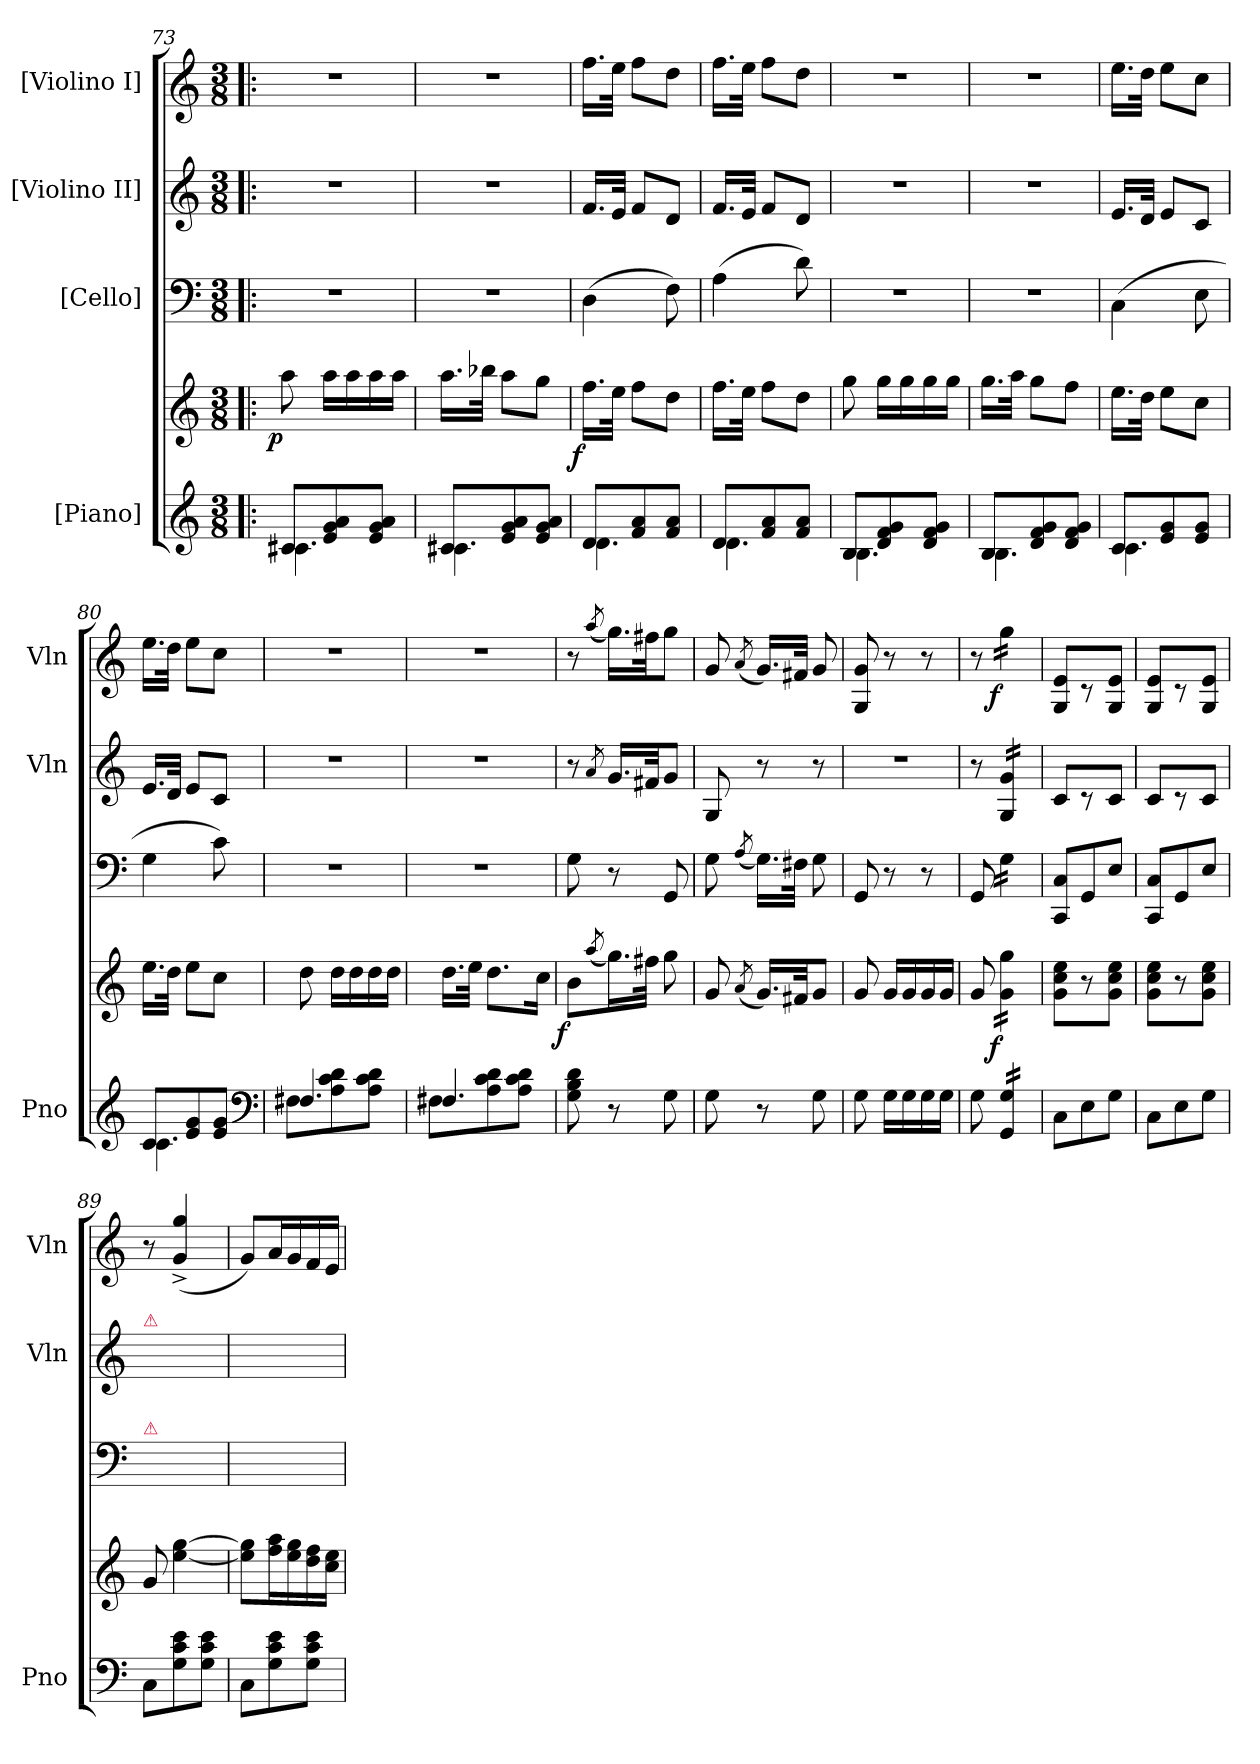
**kern	**kern	**dynam	**kern	**kern	**kern	**dynam
*part4	*part4	*part4	*part3	*part2	*part1	*part1
*staff5	*staff4	*staff4/5	*staff3	*staff2	*staff1	*staff1
*I"[Piano]	*	*	*I"[Cello]	*I"[Violino II]	*I"[Violino I]	*
*I'Pno	*	*	*	*I'Vln	*I'Vln	*
*clefG2	*clefG2	*	*clefF4	*clefG2	*clefG2	*
*k[]	*k[]	*	*k[]	*k[]	*k[]	*
*M3/8	*M3/8	*	*M3/8	*M3/8	*M3/8	*
=73!|:	=73!|:	=73!|:	=73!|:	=73!|:	=73!|:	=73!|:
*^	*	*	*	*	*	*
!	!	!	!LO:DY:b:rj	!	!	!	!
8c#X/L	4.c#X\	8aa\	p	4.r	4.r	4.r	.
8e/ 8g/ 8a/	.	16aa\LL	.	.	.	.	.
.	.	16aa\	.	.	.	.	.
8e/ 8g/ 8a/J	.	16aa\	.	.	.	.	.
.	.	16aa\JJ	.	.	.	.	.
=74	=74	=74	=74	=74	=74	=74	=74
8c#X/L	4.c#X\	16.aa\LL	.	4.r	4.r	4.r	.
.	.	32bb-X\JJk	.	.	.	.	.
8e/ 8g/ 8a/	.	8aa\L	.	.	.	.	.
8e/ 8g/ 8a/J	.	8gg\J	.	.	.	.	.
=75	=75	=75	=75	=75	=75	=75	=75
!	!	!	!LO:DY:b:rj	!	!	!	!
8d/L	4.d\	16.ff\LL	f	(>4D\	16.f/LL	16.ff\LL	.
.	.	32ee\JJk	.	.	32e/JJk	32ee\JJk	.
8f/ 8a/	.	8ff\L	.	.	8f/L	8ff\L	.
8f/ 8a/J	.	8dd\J	.	8F\)	8d/J	8dd\J	.
=76	=76	=76	=76	=76	=76	=76	=76
8d/L	4.d\	16.ff\LL	.	(>4A\	16.f/LL	16.ff\LL	.
.	.	32ee\JJk	.	.	32e/JJk	32ee\JJk	.
8f/ 8a/	.	8ff\L	.	.	8f/L	8ff\L	.
8f/ 8a/J	.	8dd\J	.	8d\)	8d/J	8dd\J	.
=77	=77	=77	=77	=77	=77	=77	=77
8B/L	4.B\	8gg\	.	4.r	4.r	4.r	.
8d/ 8f/ 8g/	.	16gg\LL	.	.	.	.	.
.	.	16gg\	.	.	.	.	.
8d/ 8f/ 8g/J	.	16gg\	.	.	.	.	.
.	.	16gg\JJ	.	.	.	.	.
=78	=78	=78	=78	=78	=78	=78	=78
8B/L	4.B\	16.gg\LL	.	4.r	4.r	4.r	.
.	.	32aa\JJk	.	.	.	.	.
8d/ 8f/ 8g/	.	8gg\L	.	.	.	.	.
8d/ 8f/ 8g/J	.	8ff\J	.	.	.	.	.
=79	=79	=79	=79	=79	=79	=79	=79
8c/L	4.c\	16.ee\LL	.	(>4C\	16.e/LL	16.ee\LL	.
.	.	32dd\JJk	.	.	32d/JJk	32dd\JJk	.
8e/ 8g/	.	8ee\L	.	.	8e/L	8ee\L	.
8e/ 8g/J	.	8cc\J	.	8E\	8c/J	8cc\J	.
=80	=80	=80	=80	=80	=80	=80	=80
8c/L	4.c\	16.ee\LL	.	4G\	16.e/LL	16.ee\LL	.
.	.	32dd\JJk	.	.	32d/JJk	32dd\JJk	.
8e/ 8g/	.	8ee\L	.	.	8e/L	8ee\L	.
8e/ 8g/J	.	8cc\J	.	8c\)	8c/J	8cc\J	.
*clefF4	*	*	*	*	*	*	*
=81	=81	=81	=81	=81	=81	=81	=81
4.F#X/	8F#X\L	8dd\	.	4.r	4.r	4.r	.
.	8A\ 8c\ 8d\	16dd\LL	.	.	.	.	.
.	.	16dd\	.	.	.	.	.
.	8A\ 8c\ 8d\J	16dd\	.	.	.	.	.
.	.	16dd\JJ	.	.	.	.	.
=82	=82	=82	=82	=82	=82	=82	=82
4.F#X/	8F#X\L	16.dd\LL	.	4.r	4.r	4.r	.
.	.	32ee\JJk	.	.	.	.	.
.	8A\ 8c\ 8d\	8.dd\L	.	.	.	.	.
.	8A\ 8c\ 8d\J	.	.	.	.	.	.
.	.	16cc\Jk	.	.	.	.	.
*v	*v	*	*	*	*	*	*
=83	=83	=83	=83	=83	=83	=83
!	!	!LO:DY:b:rj	!	!	!	!
8G\ 8B\ 8d\	8b\L	f	8G\	8r	8r	.
.	(<8qaa/	.	.	8qa/	(8qaa/	.
8r	16.gg\L)	.	8r	16.g/LL	16.gg\LL)	.
.	32ff#X\JJk	.	.	32f#X/JK	32ff#X\JK	.
8G\	8gg\	.	8GG/	8g/J	8gg\J	.
=84	=84	=84	=84	=84	=84	=84
8G\	8g/	.	8G\	8G/	8g/	.
.	(<8qa/	.	(<8qA/	.	(<8qa/	.
8r	16.g/LL)	.	16.G\LL)	8r	16.g/LL)	.
.	32f#X/JK	.	32F#X\JJk	.	32f#X/JJk	.
8G\	8g/J	.	8G\	8r	8g/	.
=85	=85	=85	=85	=85	=85	=85
8G\	8g/	.	8GG/	4.r	8G/ 8g/	.
16G\LL	16g/LL	.	8r	.	8r	.
16G\	16g/	.	.	.	.	.
16G\	16g/	.	8r	.	8r	.
16G\JJ	16g/JJ	.	.	.	.	.
=86	=86	=86	=86	=86	=86	=86
8G\	8g/	.	8GG/	8r	8r	.
!	!	!LO:DY:b:rj	!	!	!	!LO:DY:b:rj
*tremolo	*	*	*	*	*	*
*	*tremolo	*	*	*	*	*
*	*	*	*tremolo	*	*	*
*	*	*	*	*tremolo	*	*
*	*	*	*	*	*tremolo	*
16GG/ 16G/LL	16g\ 16gg\LL	f	16G\LL	16G/ 16g/LL	16gg\LL	f
16GG/ 16G/	16g\ 16gg\	.	16G\	16G/ 16g/	16gg\	.
16GG/ 16G/	16g\ 16gg\	.	16G\	16G/ 16g/	16gg\	.
16GG/ 16G/JJ	16g\ 16gg\JJ	.	16G\JJ	16G/ 16g/JJ	16gg\JJ	.
*	*	*	*	*	*Xtremolo	*
*	*	*	*	*Xtremolo	*	*
*	*	*	*Xtremolo	*	*	*
*	*Xtremolo	*	*	*	*	*
*Xtremolo	*	*	*	*	*	*
=87	=87	=87	=87	=87	=87	=87
8C\L	8g\ 8cc\ 8ee\L	.	8CC/ 8C/L	8c/L	8G/ 8e/L	.
8E\	8r	.	8GG/	8r	8r	.
8G\J	8g\ 8cc\ 8ee\J	.	8E/J	8c/J	8G/ 8e/J	.
=88	=88	=88	=88	=88	=88	=88
8C\L	8g\ 8cc\ 8ee\L	.	8CC/ 8C/L	8c/L	8G/ 8e/L	.
8E\	8r	.	8GG/	8r	8r	.
8G\J	8g\ 8cc\ 8ee\J	.	8E/J	8c/J	8G/ 8e/J	.
=89	=89	=89	=89	=89	=89	=89
!	!	!	!	!LO:TX:a:color=crimson:t=⚠	!	!
!	!	!	!LO:TX:a:color=crimson:t=⚠	!	!	!
8C\L	8g/	.	8C/yy	8ryy	8r	.
8G\ 8c\ 8e\	[4ee\ [4gg\	.	8ryy	4e/yy	(>4g^</ 4gg^</	.
8G\ 8c\ 8e\J	.	.	8ryy	.	.	.
=90	=90	=90	=90	=90	=90	=90
8C\L	8ee]\ 8gg]\L	.	8C/yy	8e/yy	8g/L)	.
8G\ 8c\ 8e\	16ff\ 16aa\L	.	8ryy	16f/LLyy	16a/L	.
.	16ee\ 16gg\	.	.	16e/yy	16g/	.
8G\ 8c\ 8e\J	16dd\ 16ff\	.	8ryy	16d/yy	16f/	.
.	16cc\ 16ee\JJ	.	.	16c/JJyy	16e/JJ	.
=	=	=	=	=	=	=
*-	*-	*-	*-	*-	*-	*-
